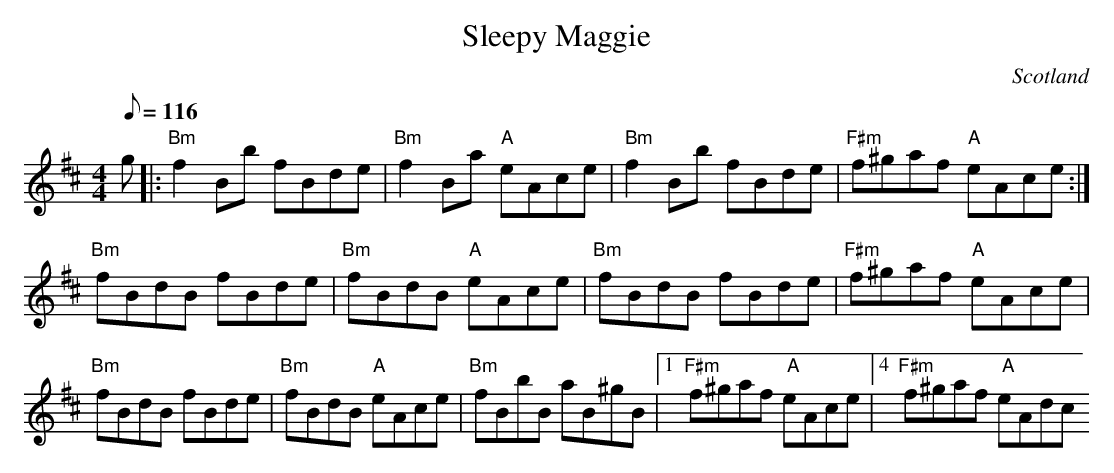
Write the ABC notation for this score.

X:1
T:Sleepy Maggie
O:Scotland
M:4/4
L:1/8
Q:116
K:Bm
g |: "Bm" f2 Bb fBde | "Bm"  f2 Ba "A" eAce |" Bm" f2 Bb fBde | "F#m" f^gaf "A" eAce:|!
"Bm" fBdB fBde | "Bm" fBdB "A" eAce| "Bm" fBdB fBde| "F#m" f^gaf "A"  eAce|!
"Bm" fBdB fBde| "Bm" fBdB "A" eAce| "Bm" fBbB aB^gB|1 "F#m" f^gaf " A" eAce|4 "F#m" f^gaf " A" eAdc
